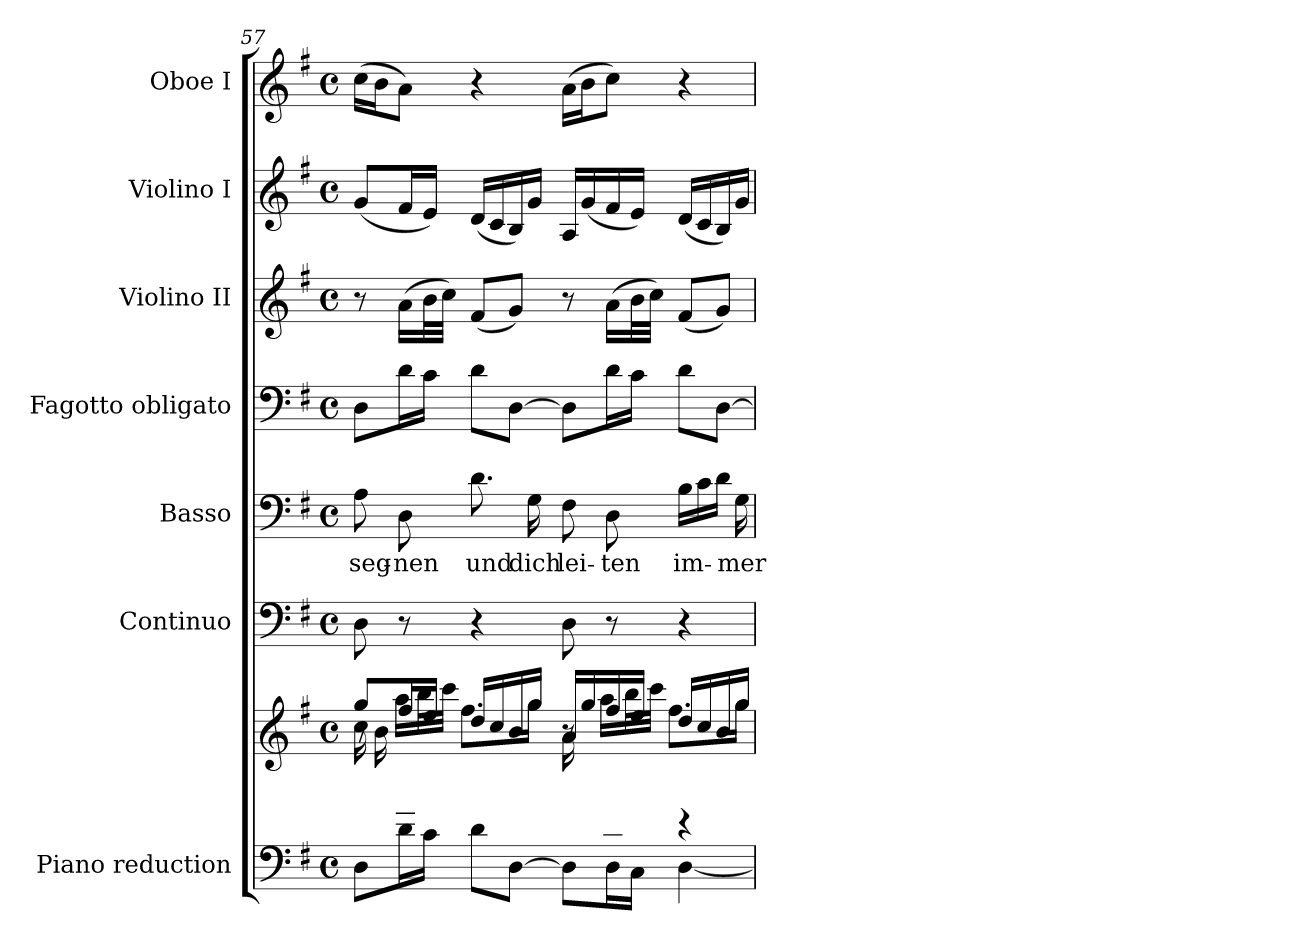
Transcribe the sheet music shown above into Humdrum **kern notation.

**kern	**kern	**kern	**kern	**text	**kern	**kern	**kern	**kern
*part7	*part7	*part6	*part5	*part5	*part4	*part3	*part2	*part1
*staff8	*staff7	*staff6	*staff5	*staff5	*staff4	*staff3	*staff2	*staff1
*I"Piano reduction	*	*I"Continuo	*I"Basso	*	*I"Fagotto obligato	*I"Violino II	*I"Violino I	*I"Oboe I
*I'Pno	*	*	*	*	*	*I'Vln	*I'Vln	*I'Ob
*clefF4	*clefG2	*clefF4	*clefF4	*	*clefF4	*clefG2	*clefG2	*clefG2
*k[f#]	*k[f#]	*k[f#]	*k[f#]	*	*k[f#]	*k[f#]	*k[f#]	*k[f#]
*M4/4	*M4/4	*M4/4	*M4/4	*	*M4/4	*M4/4	*M4/4	*M4/4
*met(c)	*met(c)	*met(c)	*met(c)	*	*met(c)	*met(c)	*met(c)	*met(c)
=57	=57	=57	=57	=57	=57	=57	=57	=57
*^	*^	*	*	*	*	*	*	*
*	*	*	*^	*	*	*	*	*	*	*
!	!	!	!	!	!	!	!LO:LY:b	!	!	!	!
8ryy	8D\L	8gg/L	8r	16cc\LL	8D\	8A\	seg-	8D\L	8r	(8g/L	(16cc\LL
.	.	.	.	16b\J	.	.	.	.	.	.	16b\J
!	!	!	!	!	!	!	!LO:LY:b	!	!	!	!
8a/J	16d\L	16ff#/L	16aa\LL	4.ryy	8r	8D\	-nen	16d\L	(16a\LL	16f#/L	8a\J)
.	16c\JJ	16ee/JJ	32bb\L	.	.	.	.	16c\JJ	32b\L	16e/JJ)	.
.	.	.	32ccc\JJJ	.	.	.	.	.	32cc\JJJ)	.	.
!	!	!	!	!	!	!	!LO:LY:b	!	!	!	!
4ryy	8d\L	16dd/LL	8.ff#\L	.	4r	8.d\	und	8d\L	(8f#/L	(16d/LL	4r
.	.	16cc/	.	.	.	.	.	.	.	16c/	.
.	[8D\J	16b/	.	.	.	.	.	[8D\J	8g/J)	16B/)	.
!	!	!	!	!	!	!	!LO:LY:b	!	!	!	!
.	.	16gg/JJ	16gg\Jk	.	.	16G\	dich	.	.	16g/JJ	.
!	!	!	!	!	!	!	!LO:LY:b	!	!	!	!
16ryy	8D\L]	16a/LL	8r	16a\LL	8D\	8F#\	lei-	8D\L]	8r	16A/LL	(16a\LL
16B/J	.	16gg/	.	4..ryy	.	.	.	.	.	(16g/	16b\J
!	!	!	!	!	!	!	!LO:LY:b	!	!	!	!
8c/J	16D\L	16ff#/	16aa\LL	.	8r	8D\	-ten	16d\L	(16a\LL	16f#/	8cc\J)
.	16C\JJ	16ee/JJ	32bb\L	.	.	.	.	16c\JJ	32b\L	16e/JJ)	.
.	.	.	32ccc\JJJ	.	.	.	.	.	32cc\JJJ)	.	.
!	!	!	!	!	!	!	!LO:LY:b	!	!	!	!
4r	[4D\	16dd/LL	8.ff#\L	.	4r	16B\LL	im-	8d\L	(8f#/L	(16d/LL	4r
.	.	16cc/	.	.	.	16c\	.	.	.	16c/	.
.	.	16b/	.	.	.	16d\JJ	.	[8D\J	8g/J)	16B/)	.
!	!	!	!	!	!	!	!LO:LY:b	!	!	!	!
.	.	16gg/JJ	16gg\Jk	.	.	16G\	-mer-	.	.	16g/JJ	.
*v	*v	*	*	*	*	*	*	*	*	*	*
*	*v	*v	*v	*	*	*	*	*	*	*
=	=	=	=	=	=	=	=	=
*-	*-	*-	*-	*-	*-	*-	*-	*-
